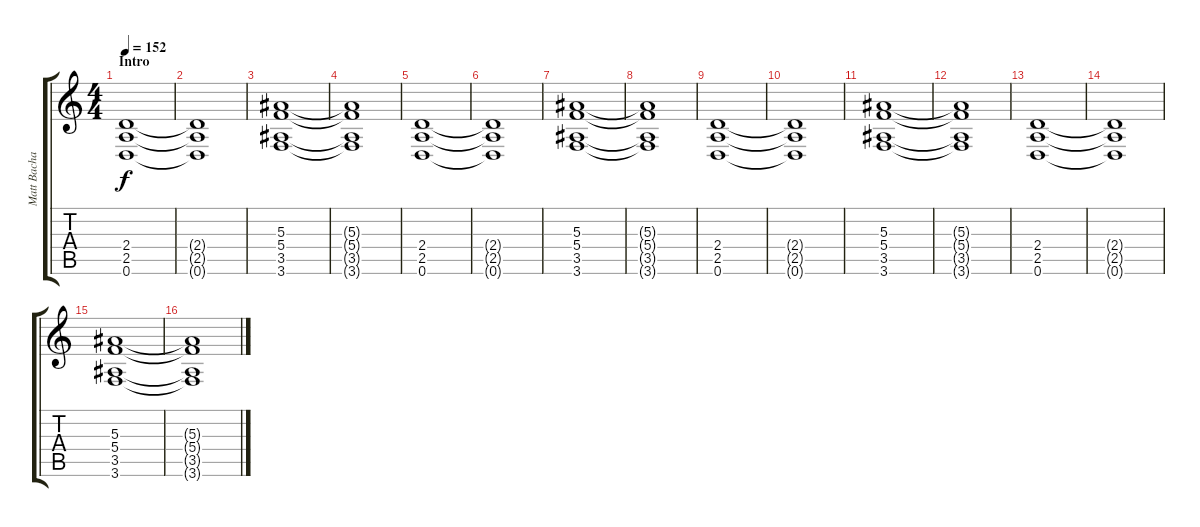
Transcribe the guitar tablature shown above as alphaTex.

\track ("Matt Bachand" "Matt Bacha") {instrument distortionguitar}
\staff {score tabs}
\tuning (D4 A3 F3 C3 G2 D2) {hide}
\ts (4 4)
\section ("" "Intro")
\tempo 152
\clef g2
\ks c
(2.4 2.5 0.6).1{dy f volume 2 instrument distortionguitar} |
(2.4{t} 2.5{t} 0.6{t}).1{volume 5} |
(5.3 5.4 3.5 3.6).1 |
(5.3{t} 5.4{t} 3.5{t} 3.6{t}).1{volume 10} |
(2.4 2.5 0.6).1 |
(2.4{t} 2.5{t} 0.6{t}).1{volume 12} |
(5.3 5.4 3.5 3.6).1 |
(5.3{t} 5.4{t} 3.5{t} 3.6{t}).1 |
(2.4 2.5 0.6).1{volume 15} |
(2.4{t} 2.5{t} 0.6{t}).1 |
(5.3 5.4 3.5 3.6).1 |
(5.3{t} 5.4{t} 3.5{t} 3.6{t}).1 |
(2.4 2.5 0.6).1 |
(2.4{t} 2.5{t} 0.6{t}).1 |
(5.3 5.4 3.5 3.6).1 |
(5.3{t} 5.4{t} 3.5{t} 3.6{t}).1
